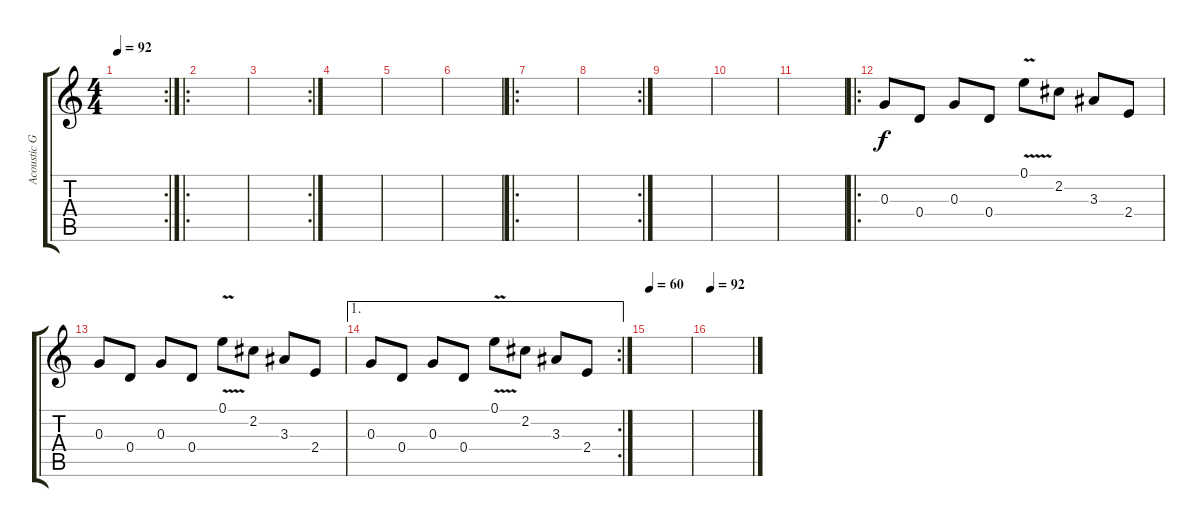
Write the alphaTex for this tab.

\track ("Acoustic Guitar" "Acoustic G") {instrument acousticguitarnylon}
\staff {score tabs}
\tuning (E4 B3 G3 D3 A2 E2) {hide}
\rc 2
\ts (4 4)
\tempo 92
\clef g2
\ks c
|
\ro
|
\rc 2
|
|
|
|
\ro
|
\rc 2
|
|
|
|
\ro
0.3.8 0.4.8 0.3.8 0.4.8 0.1{v}.8 2.2.8 3.3.8 2.4.8 |
0.3.8 0.4.8 0.3.8 0.4.8 0.1{v}.8 2.2.8 3.3.8 2.4.8 |
\ae 1
\rc 2
0.3.8 0.4.8 0.3.8 0.4.8 0.1{v}.8 2.2.8 3.3.8 2.4.8 |
\tempo 60
|
\tempo 92
